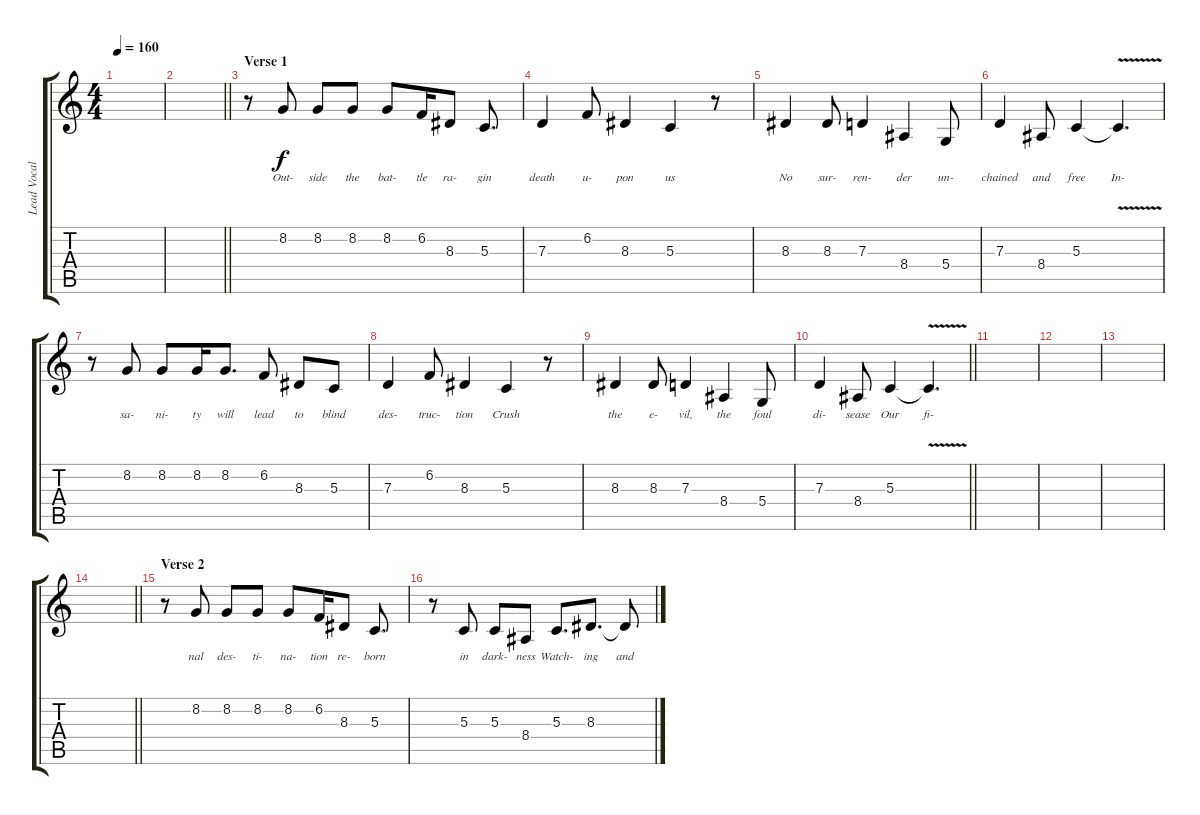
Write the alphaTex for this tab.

\track ("Lead Vocal - Marc Hudson" "Lead Vocal") {instrument clarinet}
\staff {score tabs}
\tuning (E4 B3 G3 D3 A2 E2) {hide}
\ts (4 4)
\tempo 160
\clef g2
\ks c
|
\barLineRight lightlight
|
\section ("" "Verse 1")
r.8 8.2.8{lyrics (0 "Out-") lyrics (1 "") lyrics (2 "") lyrics (3 "") lyrics (4 "")} 8.2.8{lyrics (0 "side") lyrics (1 "") lyrics (2 "") lyrics (3 "") lyrics (4 "")} 8.2.8{lyrics (0 "the") lyrics (1 "") lyrics (2 "") lyrics (3 "") lyrics (4 "")} 8.2.8{lyrics (0 "bat-") lyrics (1 "") lyrics (2 "") lyrics (3 "") lyrics (4 "")} 6.2.16{lyrics (0 "tle") lyrics (1 "") lyrics (2 "") lyrics (3 "") lyrics (4 "")} 8.3.8{lyrics (0 "ra-") lyrics (1 "") lyrics (2 "") lyrics (3 "") lyrics (4 "")} 5.3.8{d lyrics (0 "gin") lyrics (1 "") lyrics (2 "") lyrics (3 "") lyrics (4 "")} |
7.3.4{lyrics (0 "death") lyrics (1 "") lyrics (2 "") lyrics (3 "") lyrics (4 "")} 6.2.8{lyrics (0 "u-") lyrics (1 "") lyrics (2 "") lyrics (3 "") lyrics (4 "")} 8.3.4{lyrics (0 "pon") lyrics (1 "") lyrics (2 "") lyrics (3 "") lyrics (4 "")} 5.3.4{lyrics (0 "us") lyrics (1 "") lyrics (2 "") lyrics (3 "") lyrics (4 "")} r.8 |
8.3.4{lyrics (0 "No") lyrics (1 "") lyrics (2 "") lyrics (3 "") lyrics (4 "")} 8.3.8{lyrics (0 "sur-") lyrics (1 "") lyrics (2 "") lyrics (3 "") lyrics (4 "")} 7.3.4{lyrics (0 "ren-") lyrics (1 "") lyrics (2 "") lyrics (3 "") lyrics (4 "")} 8.4.4{lyrics (0 "der") lyrics (1 "") lyrics (2 "") lyrics (3 "") lyrics (4 "")} 5.4.8{lyrics (0 "un-") lyrics (1 "") lyrics (2 "") lyrics (3 "") lyrics (4 "")} |
7.3.4{lyrics (0 "chained") lyrics (1 "") lyrics (2 "") lyrics (3 "") lyrics (4 "")} 8.4.8{lyrics (0 "and") lyrics (1 "") lyrics (2 "") lyrics (3 "") lyrics (4 "")} 5.3.4{lyrics (0 "free") lyrics (1 "") lyrics (2 "") lyrics (3 "") lyrics (4 "")} 5.3{v t}.4{d lyrics (0 "In-") lyrics (1 "") lyrics (2 "") lyrics (3 "") lyrics (4 "")} |
r.8 8.2.8{lyrics (0 "sa-") lyrics (1 "") lyrics (2 "") lyrics (3 "") lyrics (4 "")} 8.2.8{lyrics (0 "ni-") lyrics (1 "") lyrics (2 "") lyrics (3 "") lyrics (4 "")} 8.2.16{lyrics (0 "ty") lyrics (1 "") lyrics (2 "") lyrics (3 "") lyrics (4 "")} 8.2.8{d lyrics (0 "will") lyrics (1 "") lyrics (2 "") lyrics (3 "") lyrics (4 "")} 6.2.8{lyrics (0 "lead") lyrics (1 "") lyrics (2 "") lyrics (3 "") lyrics (4 "")} 8.3.8{lyrics (0 "to") lyrics (1 "") lyrics (2 "") lyrics (3 "") lyrics (4 "")} 5.3.8{lyrics (0 "blind") lyrics (1 "") lyrics (2 "") lyrics (3 "") lyrics (4 "")} |
7.3.4{lyrics (0 "des-") lyrics (1 "") lyrics (2 "") lyrics (3 "") lyrics (4 "")} 6.2.8{lyrics (0 "truc-") lyrics (1 "") lyrics (2 "") lyrics (3 "") lyrics (4 "")} 8.3.4{lyrics (0 "tion") lyrics (1 "") lyrics (2 "") lyrics (3 "") lyrics (4 "")} 5.3.4{lyrics (0 "Crush") lyrics (1 "") lyrics (2 "") lyrics (3 "") lyrics (4 "")} r.8 |
8.3.4{lyrics (0 "the") lyrics (1 "") lyrics (2 "") lyrics (3 "") lyrics (4 "")} 8.3.8{lyrics (0 "e-") lyrics (1 "") lyrics (2 "") lyrics (3 "") lyrics (4 "")} 7.3.4{lyrics (0 "vil,") lyrics (1 "") lyrics (2 "") lyrics (3 "") lyrics (4 "")} 8.4.4{lyrics (0 "the") lyrics (1 "") lyrics (2 "") lyrics (3 "") lyrics (4 "")} 5.4.8{lyrics (0 "foul") lyrics (1 "") lyrics (2 "") lyrics (3 "") lyrics (4 "")} |
\barLineRight lightlight
7.3.4{lyrics (0 "di-") lyrics (1 "") lyrics (2 "") lyrics (3 "") lyrics (4 "")} 8.4.8{lyrics (0 "sease") lyrics (1 "") lyrics (2 "") lyrics (3 "") lyrics (4 "")} 5.3.4{lyrics (0 "Our") lyrics (1 "") lyrics (2 "") lyrics (3 "") lyrics (4 "")} 5.3{v t}.4{d lyrics (0 "fi-") lyrics (1 "") lyrics (2 "") lyrics (3 "") lyrics (4 "")} |
\section ("" "")
|
|
|
\barLineRight lightlight
|
\section ("" "Verse 2")
r.8 8.2.8{lyrics (0 "nal") lyrics (1 "") lyrics (2 "") lyrics (3 "") lyrics (4 "")} 8.2.8{lyrics (0 "des-") lyrics (1 "") lyrics (2 "") lyrics (3 "") lyrics (4 "")} 8.2.8{lyrics (0 "ti-") lyrics (1 "") lyrics (2 "") lyrics (3 "") lyrics (4 "")} 8.2.8{lyrics (0 "na-") lyrics (1 "") lyrics (2 "") lyrics (3 "") lyrics (4 "")} 6.2.16{lyrics (0 "tion") lyrics (1 "") lyrics (2 "") lyrics (3 "") lyrics (4 "")} 8.3.8{lyrics (0 "re-") lyrics (1 "") lyrics (2 "") lyrics (3 "") lyrics (4 "")} 5.3.8{d lyrics (0 "born") lyrics (1 "") lyrics (2 "") lyrics (3 "") lyrics (4 "")} |
r.8 5.3.8{lyrics (0 "in") lyrics (1 "") lyrics (2 "") lyrics (3 "") lyrics (4 "")} 5.3.8{lyrics (0 "dark-") lyrics (1 "") lyrics (2 "") lyrics (3 "") lyrics (4 "")} 8.4.8{lyrics (0 "ness") lyrics (1 "") lyrics (2 "") lyrics (3 "") lyrics (4 "")} 5.3.8{d lyrics (0 "Watch-") lyrics (1 "") lyrics (2 "") lyrics (3 "") lyrics (4 "")} 8.3.8{d lyrics (0 "ing") lyrics (1 "") lyrics (2 "") lyrics (3 "") lyrics (4 "")} 8.3{t}.8{lyrics (0 "and") lyrics (1 "") lyrics (2 "") lyrics (3 "") lyrics (4 "")}
